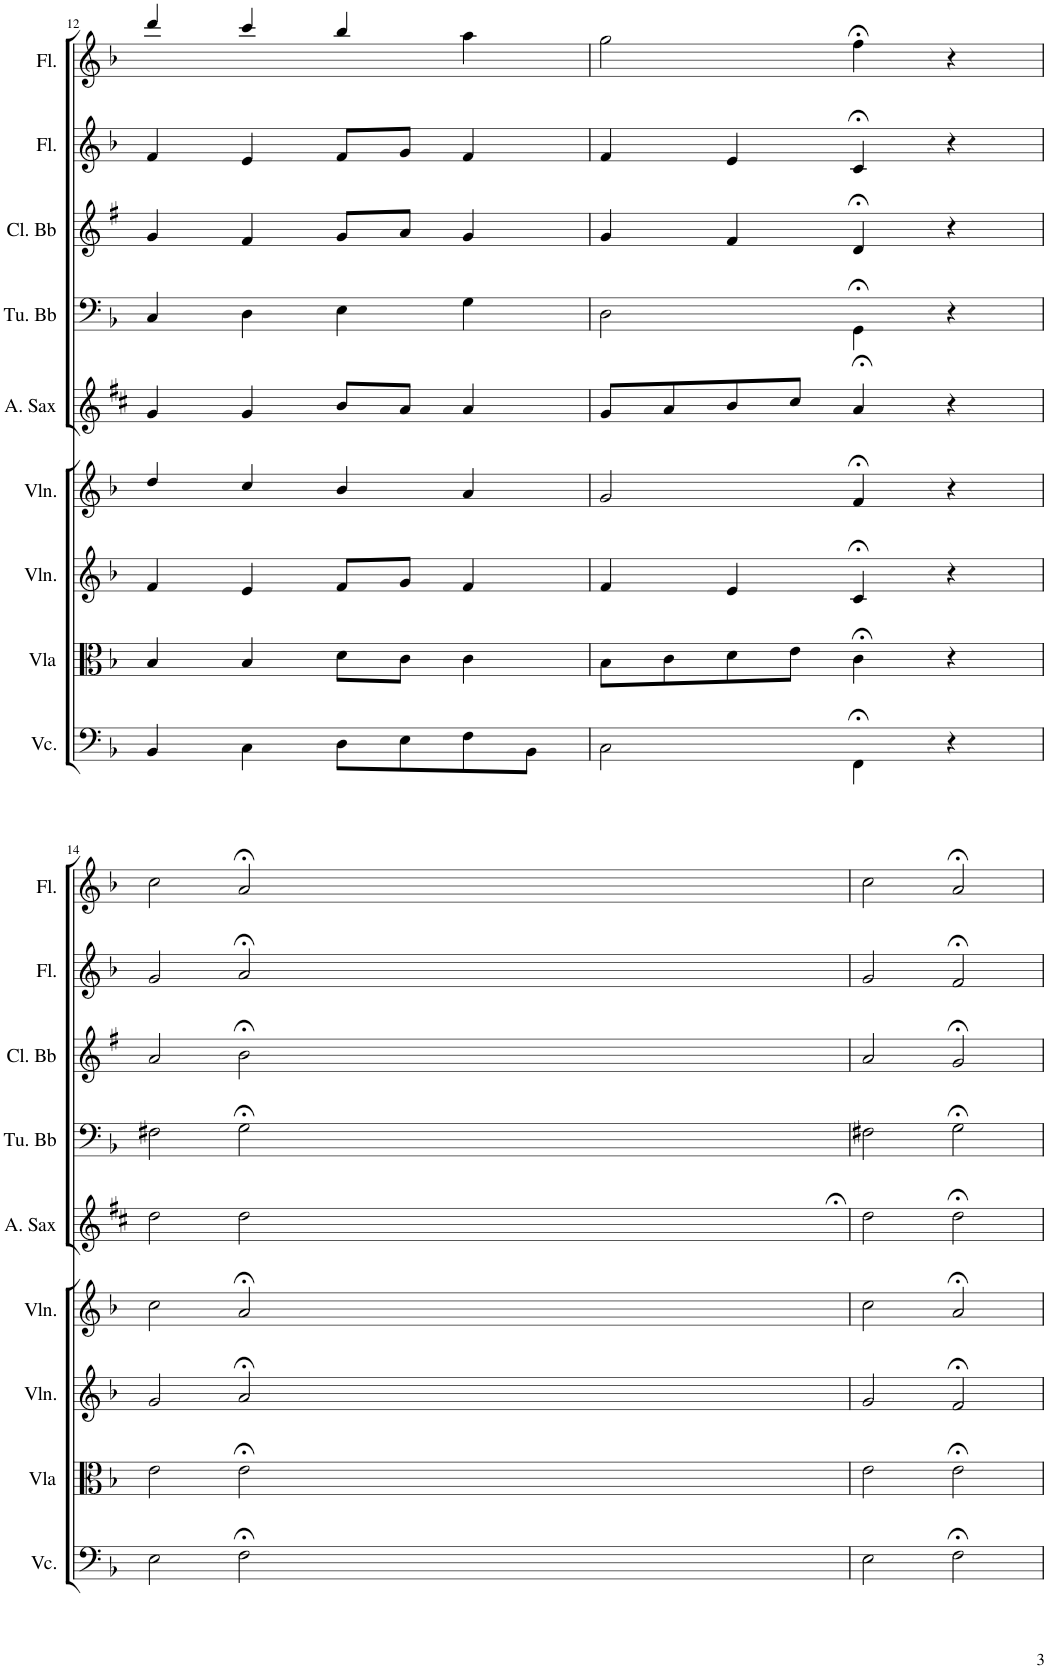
**kern	**kern	**kern	**kern	**kern	**kern	**kern	**kern	**kern
*part9	*part8	*part7	*part6	*part5	*part4	*part3	*part2	*part1
*staff9	*staff8	*staff7	*staff6	*staff5	*staff4	*staff3	*staff2	*staff1
*I"Violoncelo	*I"Viola	*I"Violino	*I"Violino	*I"Saxofone Alto	*I"Tuba em Bb	*I"Clarineta Bb	*I"Flauta	*I"Flauta
*I'Vc.	*I'Vla	*I'Vln.	*I'Vln.	*	*I'Tu. Bb	*I'Cl. Bb	*I'Fl.	*I'Fl.
!!LO:PB:g=z
*clefF4	*clefC3	*clefG2	*clefG2	*clefG2	*clefF4	*clefG2	*clefG2	*clefG2
*	*	*	*	*Trd5c9	*	*Trd1c2	*	*
*k[b-]	*k[b-]	*k[b-]	*k[b-]	*k[f#c#]	*k[b-]	*k[f#]	*k[b-]	*k[b-]
*M4/4	*M4/4	*M4/4	*M4/4	*M4/4	*M4/4	*M4/4	*M4/4	*M4/4
=12	=12	=12	=12	=12	=12	=12	=12	=12
4BB-/	4B-/	4f/	4dd/	4g/	4C/	4g/	4f/	4ddd/
4C\	4B-/	4e/	4cc/	4g/	4D\	4f#/	4e/	4ccc/
8D\L	8d\L	8f/L	4b-/	8b/L	4E\	8g/L	8f/L	4bb-/
8E\	8c\J	8g/J	.	8a/J	.	8a/J	8g/J	.
8F\	4c\	4f/	4a/	4a/	4G\	4g/	4f/	4aa\
8BB-\J	.	.	.	.	.	.	.	.
=13	=13	=13	=13	=13	=13	=13	=13	=13
2C\	8B-\L	4f/	2g/	8g/L	2D\	4g/	4f/	2gg\
.	8c\	.	.	8a/	.	.	.	.
.	8d\	4e/	.	8b/	.	4f#/	4e/	.
.	8e\J	.	.	8cc#/J	.	.	.	.
4FF;<\	4c;<\	4c;</	4f;</	4a;</	4GG;<\	4d;</	4c;</	4ff;<\
4r	4r	4r	4r	4r	4r	4r	4r	4r
!!LO:LB:g=z
=14	=14	=14	=14	=14	=14	=14	=14	=14
2E\	2e\	2g/	2cc\	2dd\	2F#X\	2a/	2g/	2cc\
2F;<\	2e;<\	2a;</	2a;</	2dd;<\	2G;<\	2b;<\	2a;</	2a;</
=15	=15	=15	=15	=15	=15	=15	=15	=15
2E\	2e\	2g/	2cc\	2dd\	2F#X\	2a/	2g/	2cc\
2F;<\	2e;<\	2f;</	2a;</	2dd;<\	2G;<\	2g;</	2f;</	2a;</
=	=	=	=	=	=	=	=	=
*-	*-	*-	*-	*-	*-	*-	*-	*-
